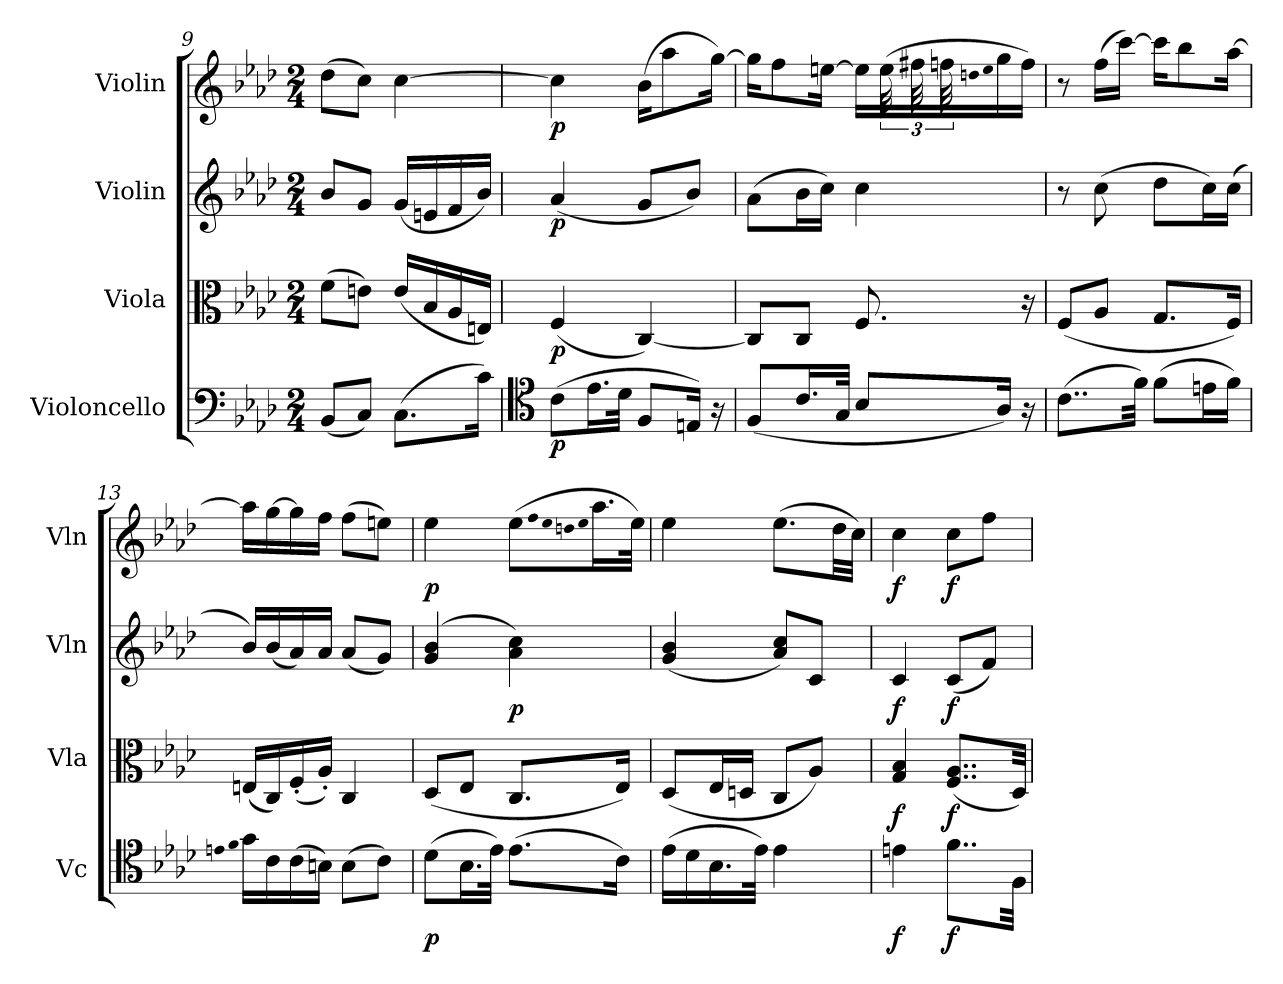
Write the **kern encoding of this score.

**kern	**dynam	**kern	**dynam	**kern	**dynam	**kern	**dynam
*part4	*part4	*part3	*part3	*part2	*part2	*part1	*part1
*staff4	*staff4	*staff3	*staff3	*staff2	*staff2	*staff1	*staff1
*I"Violoncello	*	*I"Viola	*	*I"Violin	*	*I"Violin	*
*I'Vc	*	*I'Vla	*	*I'Vln	*	*I'Vln	*
*clefF4	*	*clefC3	*	*clefG2	*	*clefG2	*
*k[b-e-a-d-]	*	*k[b-e-a-d-]	*	*k[b-e-a-d-]	*	*k[b-e-a-d-]	*
*M2/4	*	*M2/4	*	*M2/4	*	*M2/4	*
=9	=9	=9	=9	=9	=9	=9	=9
(8BB-/L	.	(8f\L	.	8b-/L	.	(8dd-\L	.
8C/J)	.	8en\J)	.	8g/J	.	8cc\J)	.
(8.C\L	.	(16e/LL	.	(16g/LL	.	[4cc\	.
.	.	16B-/	.	16en/	.	.	.
.	.	16A-/	.	16f/	.	.	.
16c\Jk)	.	16En/JJ)	.	16b-/JJ)	.	.	.
=10	=10	=10	=10	=10	=10	=10	=10
*clefC4	*	*	*	*	*	*	*
(8c\L	p	(4F/	p	(4a-/	p	4cc\]	p
16.e-\L	.	.	.	.	.	.	.
32d-\JJk	.	.	.	.	.	.	.
8F/L	.	[4C/)	.	8g/L	.	(16b-\KL	.
.	.	.	.	.	.	8aa-\	.
16En/Jk)	.	.	.	8b-/J)	.	.	.
16r	.	.	.	.	.	[16gg\Jk)	.
=11	=11	=11	=11	=11	=11	=11	=11
*	*	*	*	*	*	*^	*
(8F/L	.	8C/L]	.	(8a-\L	.	16gg\KL]	4ryy	.
.	.	.	.	.	.	8ff\	.	.
16.c/L	.	8C/J	.	16b-\L	.	.	.	.
.	.	.	.	16cc\JJ)	.	[16een\Jk	.	.
32G/JJk	.	.	.	.	.	.	.	.
8B-/L	.	8.F/	.	4cc\	.	16ee\LL]	16ryy	.
.	.	.	.	.	.	(16ee\	48ee\	.
.	.	.	.	.	.	.	48ff#X\	.
.	.	.	.	.	.	.	48ffn\	.
.	.	.	.	.	.	qddn	.	.
.	.	.	.	.	.	qee	.	.
16A-/Jk)	.	.	.	.	.	16gg\	8ryy	.
16r	.	16r	.	.	.	16ff\JJ)	.	.
*	*	*	*	*	*	*v	*v	*
=12	=12	=12	=12	=12	=12	=12	=12
(8..c\L	.	(8F/L	.	8r	.	8r	.
.	.	8A-/J	.	(8cc\	.	(16ff\LL	.
.	.	.	.	.	.	[16ccc\JJ)	.
32f\Jkk)	.	.	.	.	.	.	.
(8f\L	.	8.G/L	.	8dd-\L	.	16ccc\KL]	.
.	.	.	.	.	.	8bb-\	.
16en\L	.	.	.	16cc\L)	.	.	.
16f\JJ)	.	16F/Jk)	.	(16cc\JJ	.	[16aa-\Jk	.
=13	=13	=13	=13	=13	=13	=13	=13
qen	.	.	.	.	.	.	.
qf	.	.	.	.	.	.	.
16g\LL	.	(16En/LL	.	16b-/LL)	.	16aa-\LL]	.
16c\	.	16C/)	.	(16b-/	.	[16gg\	.
(16c\	.	(16F'/	.	16a-/)	.	16gg\]	.
16Bn\JJ)	.	16A-'/JJ)	.	16a-/JJ	.	16ff\JJ	.
(8B\L	.	4C/	.	(8a-/L	.	(8ff\L	.
8c\J)	.	.	.	8g/J)	.	8een\J)	.
=14	=14	=14	=14	=14	=14	=14	=14
(8d-\L	p	(8D-/L	.	(4g/ 4b-/	.	4ee-\	p
16.B-\L	.	8E-/J	.	.	.	.	.
32e-\JJk)	.	.	.	.	.	.	.
(8.e-\L	.	8.C/L	.	4a-\ 4cc\)	p	(8ee-\L	.
.	.	.	.	.	.	qff	.
.	.	.	.	.	.	qee-	.
.	.	.	.	.	.	qddn	.
.	.	.	.	.	.	qee-	.
.	.	.	.	.	.	16.aa-\L	.
16c\Jk)	.	16E-/Jk)	.	.	.	.	.
.	.	.	.	.	.	32ee-\JJk)	.
=15	=15	=15	=15	=15	=15	=15	=15
(16e-\LL	.	(8D-/L	.	(4g/ 4b-/	.	4ee-\	.
16d-\	.	.	.	.	.	.	.
16.B-\	.	16E-/L	.	.	.	.	.
.	.	16Dn/JJ	.	.	.	.	.
32e-\JJk)	.	.	.	.	.	.	.
4e-\	.	8C/L	.	8a-/ 8cc/L)	.	(8.ee-\L	.
.	.	8A-/J)	.	8c/J	.	.	.
.	.	.	.	.	.	32dd-\LL	.
.	.	.	.	.	.	32cc\JJJ)	.
=16	=16	=16	=16	=16	=16	=16	=16
4en\	f	4G/ 4B-/	f	4c/	f	4cc\	f
8..f\L	f	(8..F/ 8..A-/L	f	(8c/L	f	8cc\L	f
.	.	.	.	8f/J)	.	8ff\J	.
32F\Jkk	.	32D-/Jkk)	.	.	.	.	.
=	=	=	=	=	=	=	=
*-	*-	*-	*-	*-	*-	*-	*-
